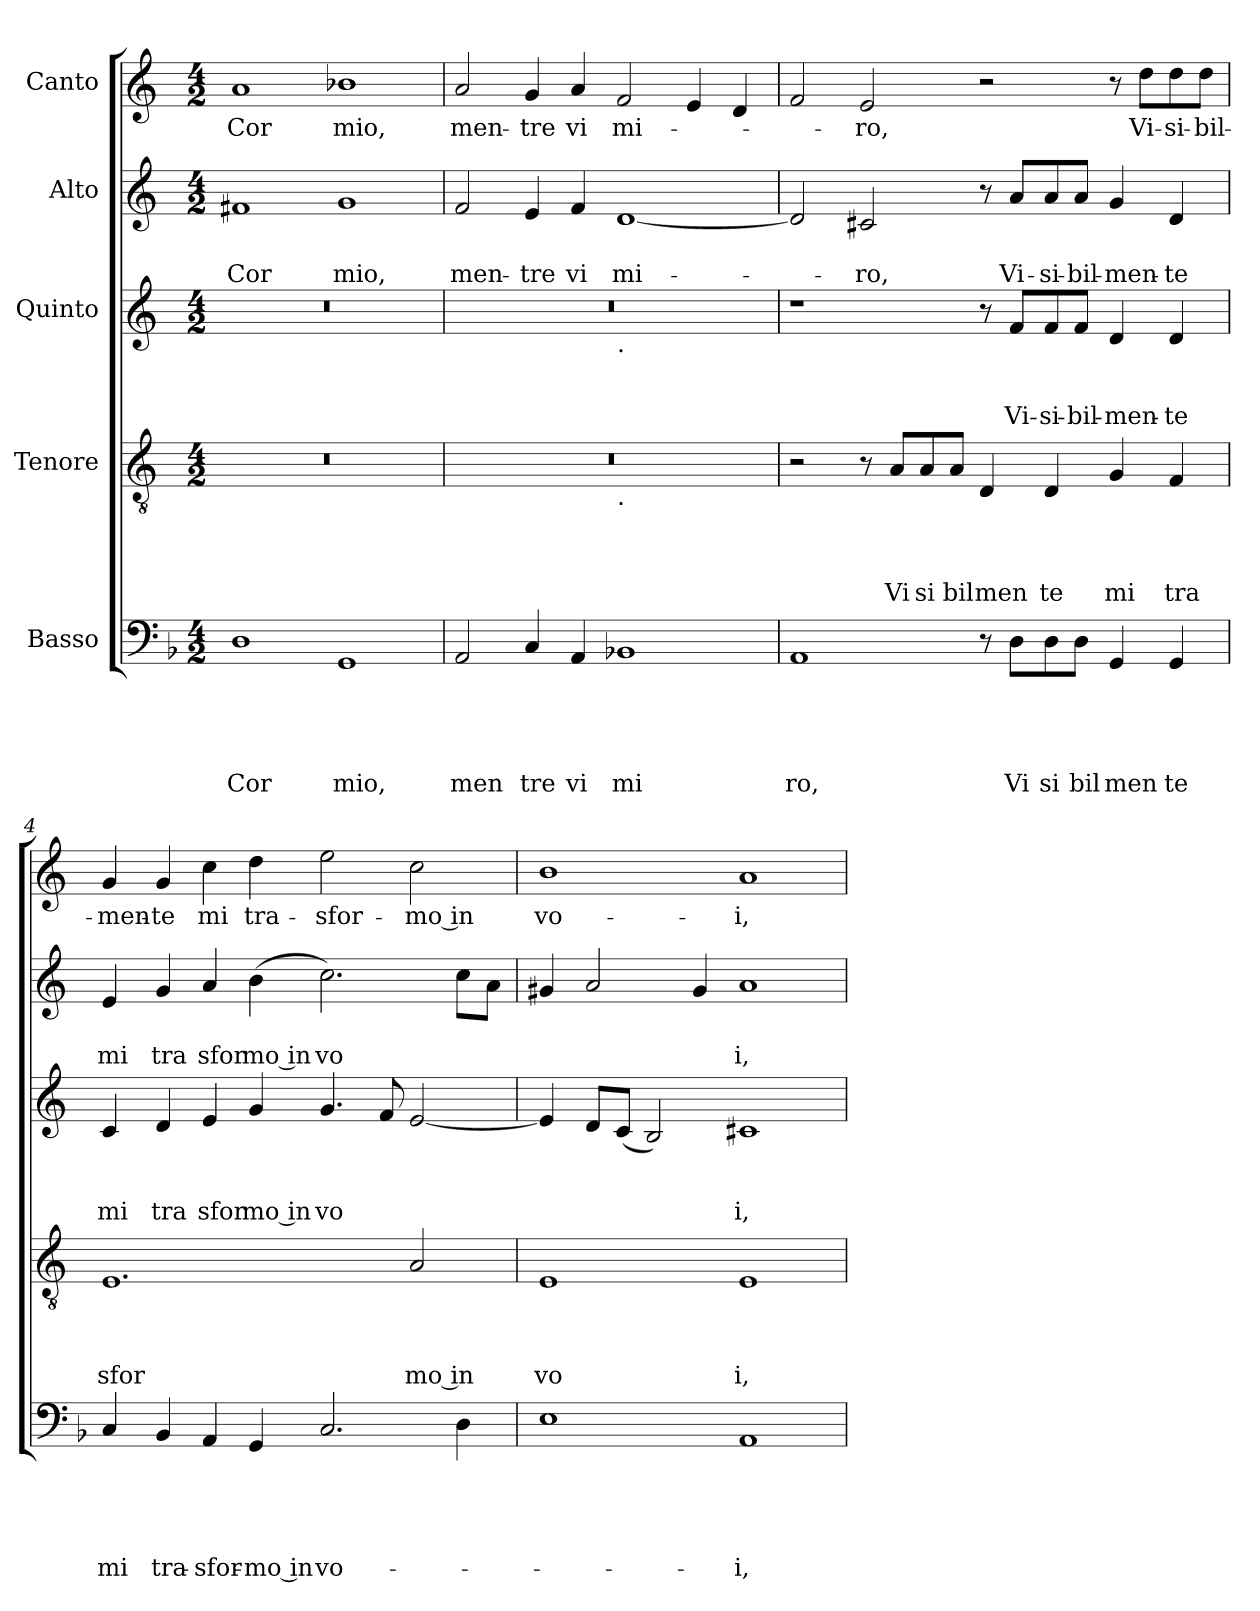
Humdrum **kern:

**kern	**text	**text	**text	**text	**text	**kern	**text	**text	**text	**text	**kern	**text	**text	**text	**kern	**text	**text	**kern	**text
*part5	*part5	*part5	*part5	*part5	*part5	*part4	*part4	*part4	*part4	*part4	*part3	*part3	*part3	*part3	*part2	*part2	*part2	*part1	*part1
*staff5	*staff5	*staff5	*staff5	*staff5	*staff5	*staff4	*staff4	*staff4	*staff4	*staff4	*staff3	*staff3	*staff3	*staff3	*staff2	*staff2	*staff2	*staff1	*staff1
*I"Basso	*	*	*	*	*	*I"Tenore	*	*	*	*	*I"Quinto	*	*	*	*I"Alto	*	*	*I"Canto	*
*clefF4	*	*	*	*	*	*clefGv2	*	*	*	*	*clefG2	*	*	*	*clefG2	*	*	*clefG2	*
*	*	*	*	*	*	*ITrd-3c-5	*	*	*	*	*ITrd-3c-5	*	*	*	*ITrd-3c-5	*	*	*ITrd-3c-5	*
*k[b-]	*	*	*	*	*	*k[b-]	*	*	*	*	*k[b-]	*	*	*	*k[b-]	*	*	*k[b-]	*
*F:	*	*	*	*	*	*F:	*	*	*	*	*F:	*	*	*	*F:	*	*	*F:	*
*M4/2	*	*	*	*	*	*M4/2	*	*	*	*	*M4/2	*	*	*	*M4/2	*	*	*M4/2	*
=1	=1	=1	=1	=1	=1	=1	=1	=1	=1	=1	=1	=1	=1	=1	=1	=1	=1	=1	=1
!	!	!	!	!	!LO:LY:b	!	!	!	!	!	!	!	!	!	!	!	!LO:LY:b	!	!LO:LY:b
1D	.	.	.	.	Cor	0r	.	.	.	.	0r	.	.	.	1bn	.	Cor	1dd	Cor
!	!	!	!	!	!LO:LY:b	!	!	!	!	!	!	!	!	!	!	!	!LO:LY:b	!	!LO:LY:b
1GG	.	.	.	.	mio,	.	.	.	.	.	.	.	.	.	1cc	.	mio,	1ee-X	mio,
=2	=2	=2	=2	=2	=2	=2	=2	=2	=2	=2	=2	=2	=2	=2	=2	=2	=2	=2	=2
!	!	!	!	!	!LO:LY:b	!	!	!	!	!	!	!	!	!	!	!	!LO:LY:b	!	!LO:LY:b
*	*	*	*	*	*	*^	*	*	*	*	*^	*	*	*	*	*	*	*	*
2AA/	.	.	.	.	men	0r	1ryy	.	.	.	.	0r	1ryy	.	.	.	2b-/	.	men-	2dd/	men-
!	!	!	!	!	!LO:LY:b	!	!	!	!	!	!	!	!	!	!	!	!	!	!LO:LY:b	!	!LO:LY:b
4C/	.	.	.	.	tre	.	.	.	.	.	.	.	.	.	.	.	4a/	.	-tre	4cc/	-tre
!	!	!	!	!	!LO:LY:b	!	!	!	!	!	!	!	!	!	!	!	!	!	!LO:LY:b	!	!LO:LY:b
4AA/	.	.	.	.	vi	.	.	.	.	.	.	.	.	.	.	.	4b-/	.	vi	4dd/	vi
!	!	!	!	!	!	!	!	!	!	!	!	!	!LO:TX:b:t=.	!	!	!	!	!	!	!	!
!	!	!	!	!	!	!	!LO:TX:b:t=.	!	!	!	!	!	!	!	!	!	!	!	!	!	!
!	!	!	!	!	!LO:LY:b	!	!	!	!	!	!	!	!	!	!	!	!	!	!LO:LY:b	!	!LO:LY:b
1BB-X	.	.	.	.	mi	.	1ryy	.	.	.	.	.	1ryy	.	.	.	[<1g	.	mi-	2b-/	mi-
.	.	.	.	.	.	.	.	.	.	.	.	.	.	.	.	.	.	.	.	4a/	.
.	.	.	.	.	.	.	.	.	.	.	.	.	.	.	.	.	.	.	.	4g/	.
=3	=3	=3	=3	=3	=3	=3	=3	=3	=3	=3	=3	=3	=3	=3	=3	=3	=3	=3	=3	=3	=3
!	!	!	!	!	!LO:LY:b	!	!	!	!	!	!	!	!	!	!	!	!	!	!	!	!
*	*	*	*	*	*	*v	*v	*	*	*	*	*	*	*	*	*	*	*	*	*	*
*	*	*	*	*	*	*	*	*	*	*	*v	*v	*	*	*	*	*	*	*	*
1AA	.	.	.	.	ro,	2r	.	.	.	.	1r	.	.	.	2g/]	.	.	2b-/	.
!	!	!	!	!	!	!	!	!	!	!	!	!	!	!	!	!	!LO:LY:b	!	!LO:LY:b
.	.	.	.	.	.	8r	.	.	.	.	.	.	.	.	2f#X/	.	-ro,	2a/	-ro,
!	!	!	!	!	!	!	!	!	!	!LO:LY:b	!	!	!	!	!	!	!	!	!
.	.	.	.	.	.	8d/L	.	.	.	Vi	.	.	.	.	.	.	.	.	.
!	!	!	!	!	!	!	!	!	!	!LO:LY:b	!	!	!	!	!	!	!	!	!
.	.	.	.	.	.	8d/	.	.	.	si	.	.	.	.	.	.	.	.	.
!	!	!	!	!	!	!	!	!	!	!LO:LY:b	!	!	!	!	!	!	!	!	!
.	.	.	.	.	.	8d/J	.	.	.	bil	.	.	.	.	.	.	.	.	.
!	!	!	!	!	!	!	!	!	!	!LO:LY:b	!	!	!	!	!	!	!	!	!
8r	.	.	.	.	.	4G/	.	.	.	men	8r	.	.	.	8r	.	.	2r	.
!	!	!	!	!	!LO:LY:b	!	!	!	!	!	!	!	!	!LO:LY:b	!	!	!LO:LY:b	!	!
8D\L	.	.	.	.	Vi	.	.	.	.	.	8b-/L	.	.	Vi-	8dd/L	.	Vi-	.	.
!	!	!	!	!	!LO:LY:b	!	!	!	!	!LO:LY:b	!	!	!	!LO:LY:b	!	!	!LO:LY:b	!	!
8D\	.	.	.	.	si	4G/	.	.	.	te	8b-/	.	.	-si-	8dd/	.	-si-	.	.
!	!	!	!	!	!LO:LY:b	!	!	!	!	!	!	!	!	!LO:LY:b	!	!	!LO:LY:b	!	!
8D\J	.	.	.	.	bil	.	.	.	.	.	8b-/J	.	.	-bil-	8dd/J	.	-bil-	.	.
!	!	!	!	!	!LO:LY:b	!	!	!	!	!LO:LY:b	!	!	!	!LO:LY:b	!	!	!LO:LY:b	!	!
4GG/	.	.	.	.	men	4c/	.	.	.	mi	4g/	.	.	-men-	4cc/	.	-men-	8r	.
!	!	!	!	!	!	!	!	!	!	!	!	!	!	!	!	!	!	!	!LO:LY:b
.	.	.	.	.	.	.	.	.	.	.	.	.	.	.	.	.	.	8gg\L	Vi-
!	!	!	!	!	!LO:LY:b	!	!	!	!	!LO:LY:b	!	!	!	!LO:LY:b	!	!	!LO:LY:b	!	!LO:LY:b
4GG/	.	.	.	.	te	4B-/	.	.	.	tra	4g/	.	.	-te	4g/	.	-te	8gg\	-si-
!	!	!	!	!	!	!	!	!	!	!	!	!	!	!	!	!	!	!	!LO:LY:b
.	.	.	.	.	.	.	.	.	.	.	.	.	.	.	.	.	.	8gg\J	-bil-
!!LO:LB:g=z
=4	=4	=4	=4	=4	=4	=4	=4	=4	=4	=4	=4	=4	=4	=4	=4	=4	=4	=4	=4
!	!	!	!	!	!LO:LY:b	!	!	!	!	!LO:LY:b	!	!	!	!LO:LY:b	!	!	!LO:LY:b	!	!LO:LY:b
4C/	.	.	.	.	mi	1.A	.	.	.	sfor	4f/	.	.	mi	4a/	.	mi	4cc/	-men-
!	!	!	!	!	!LO:LY:b	!	!	!	!	!	!	!	!	!LO:LY:b	!	!	!LO:LY:b	!	!LO:LY:b
4BB-/	.	.	.	.	tra-	.	.	.	.	.	4g/	.	.	tra	4cc/	.	tra	4cc/	-te
!	!	!	!	!	!LO:LY:b	!	!	!	!	!	!	!	!	!LO:LY:b	!	!	!LO:LY:b	!	!LO:LY:b
4AA/	.	.	.	.	-sfor-	.	.	.	.	.	4a/	.	.	sfor	4dd/	.	sfor	4ff\	mi
!	!	!	!	!	!LO:LY:b:rj	!	!	!	!	!	!	!	!	!LO:LY:b:rj	!	!	!LO:LY:b:rj	!	!LO:LY:b
4GG/	.	.	.	.	-mo in	.	.	.	.	.	4cc/	.	.	mo in	(<4ee\	.	mo in	4gg\	tra-
!	!	!	!	!	!LO:LY:b	!	!	!	!	!	!	!	!	!LO:LY:b	!	!	!LO:LY:b	!	!LO:LY:b
2.C/	.	.	.	.	vo-	.	.	.	.	.	4.cc/	.	.	vo	2.ff\)	.	vo	2aa\	-sfor-
.	.	.	.	.	.	.	.	.	.	.	8b-/	.	.	.	.	.	.	.	.
!	!	!	!	!	!	!	!	!	!	!LO:LY:b:rj	!	!	!	!	!	!	!	!	!LO:LY:b:rj
.	.	.	.	.	.	2d/	.	.	.	mo in	[<2a/	.	.	.	.	.	.	2ff\	-mo in
4D\	.	.	.	.	.	.	.	.	.	.	.	.	.	.	8ff\L	.	.	.	.
.	.	.	.	.	.	.	.	.	.	.	.	.	.	.	8dd\J	.	.	.	.
=5	=5	=5	=5	=5	=5	=5	=5	=5	=5	=5	=5	=5	=5	=5	=5	=5	=5	=5	=5
!	!	!	!	!	!	!	!	!	!	!LO:LY:b	!	!	!	!	!	!	!	!	!LO:LY:b
1E	.	.	.	.	.	1A	.	.	.	vo	4a/]	.	.	.	4cc#X/	.	.	1ee	vo-
.	.	.	.	.	.	.	.	.	.	.	8g/L	.	.	.	2dd/	.	.	.	.
.	.	.	.	.	.	.	.	.	.	.	(<8f/J	.	.	.	.	.	.	.	.
.	.	.	.	.	.	.	.	.	.	.	2e/)	.	.	.	.	.	.	.	.
.	.	.	.	.	.	.	.	.	.	.	.	.	.	.	4cc#/	.	.	.	.
!	!	!	!	!	!LO:LY:b	!	!	!	!	!LO:LY:b	!	!	!	!LO:LY:b	!	!	!LO:LY:b	!	!LO:LY:b
1AA	.	.	.	.	-i,	1A	.	.	.	i,	1f#X	.	.	i,	1dd	.	i,	1dd	-i,
=	=	=	=	=	=	=	=	=	=	=	=	=	=	=	=	=	=	=	=
*-	*-	*-	*-	*-	*-	*-	*-	*-	*-	*-	*-	*-	*-	*-	*-	*-	*-	*-	*-
